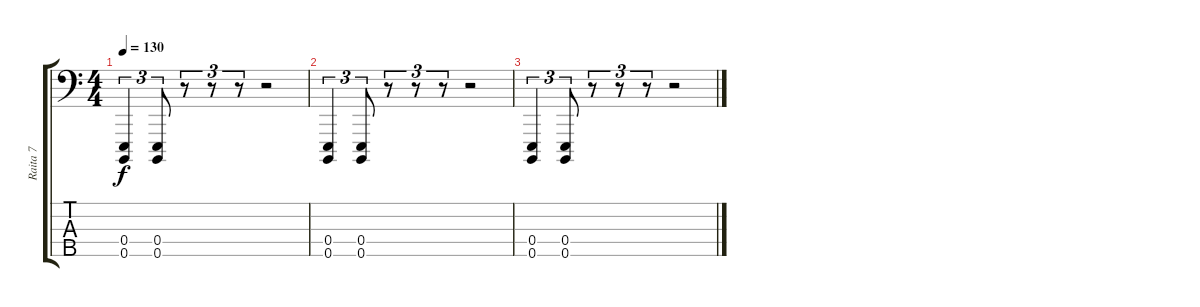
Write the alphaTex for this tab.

\track ("Raita 7" "Raita 7") {instrument timpani}
\staff {score tabs}
\tuning (G2 D2 A1 E1 B0) {hide}
\ts (4 4)
\tempo 130
\clef f4
\ks c
(0.4 0.5).4{tu (3 2) dy f instrument timpani} (0.4 0.5).8{tu (3 2)} r.8{tu (3 2)} r.8{tu (3 2)} r.8{tu (3 2)} r.2 |
(0.4 0.5).4{tu (3 2)} (0.4 0.5).8{tu (3 2)} r.8{tu (3 2)} r.8{tu (3 2)} r.8{tu (3 2)} r.2 |
(0.4 0.5).4{tu (3 2)} (0.4 0.5).8{tu (3 2)} r.8{tu (3 2)} r.8{tu (3 2)} r.8{tu (3 2)} r.2
